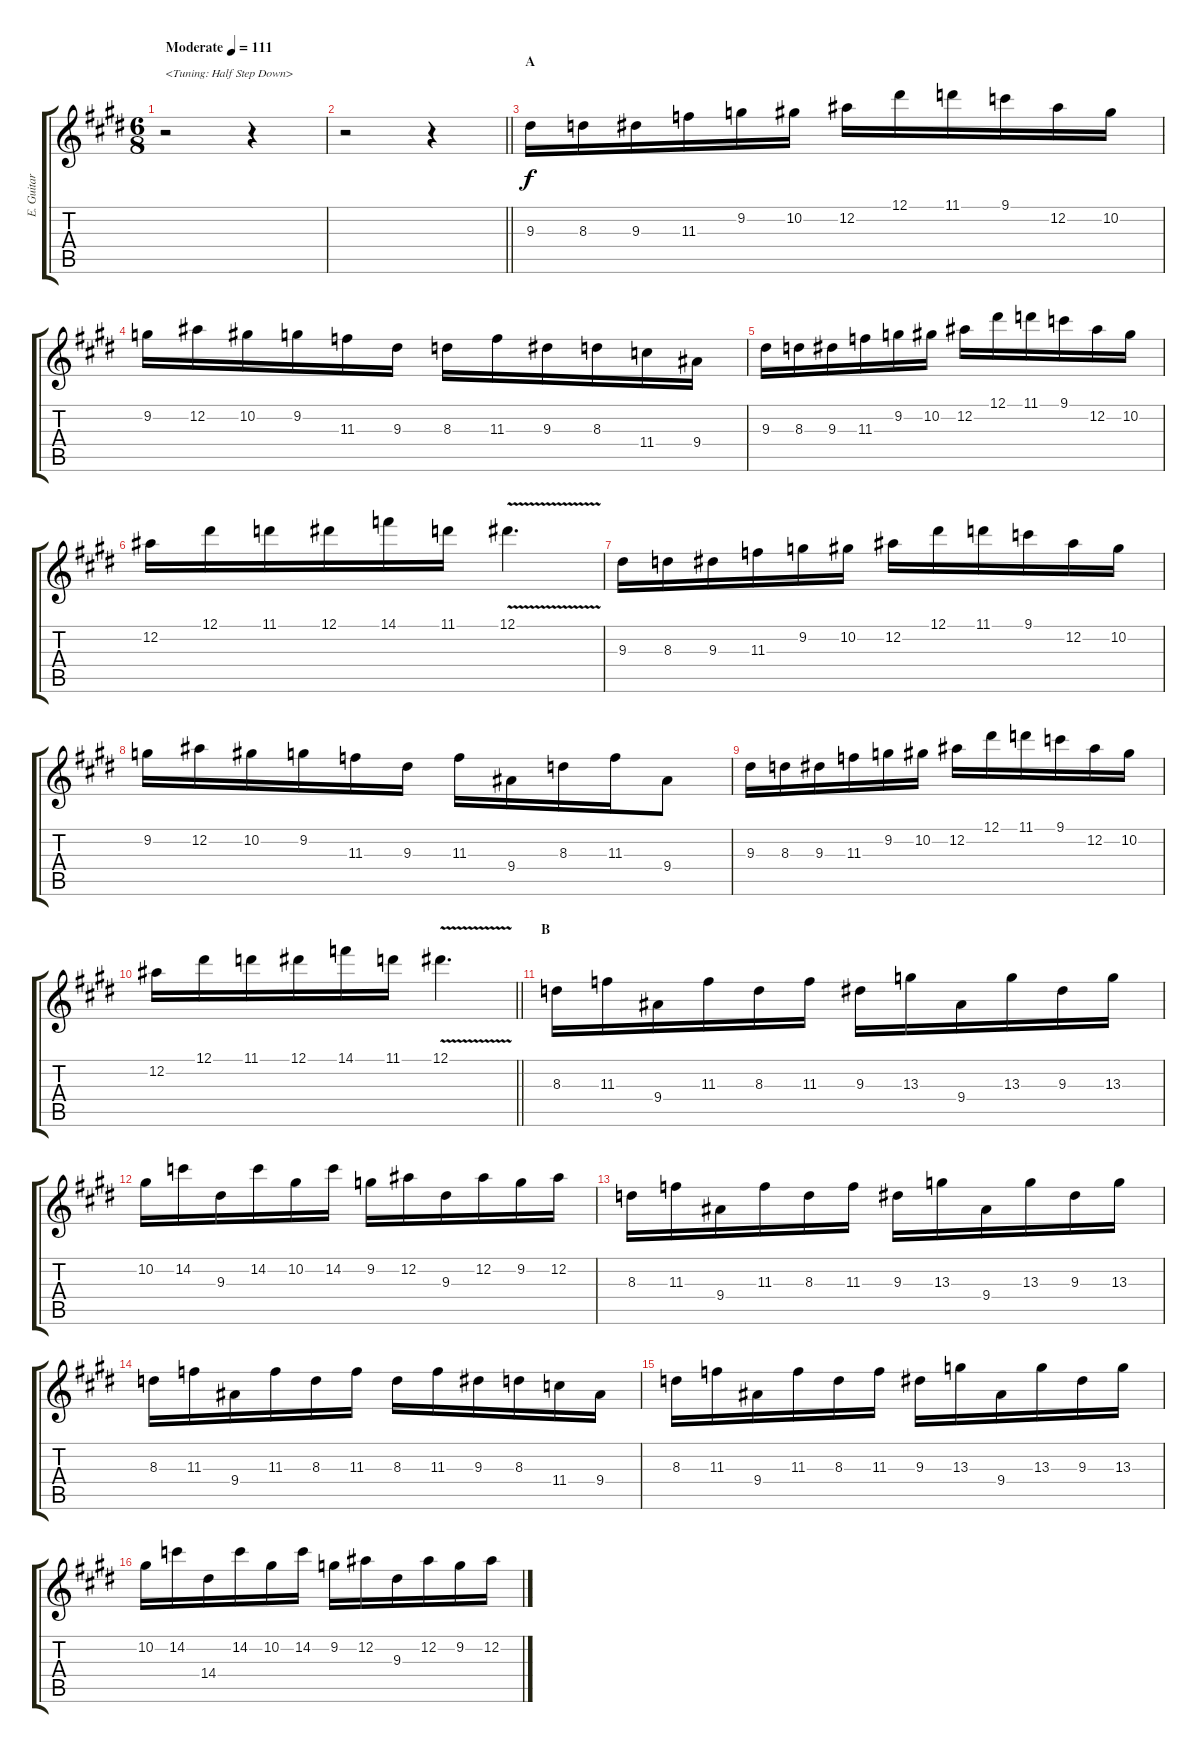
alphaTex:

\track ("E. Guitar I" "E. Guitar ") {instrument overdrivenguitar}
\staff {score tabs}
\tuning (Eb4 Bb3 Gb3 Db3 Ab2 Eb2) {hide}
\ts (6 8)
\tempo (111 "Moderate")
\clef g2
\ks e
r.2{txt "<Tuning: Half Step Down>" dy f instrument overdrivenguitar} r.4 |
\barLineRight lightlight
r.2 r.4 |
\section ("" "A")
9.3.16 8.3.16 9.3.16 11.3.16 9.2.16 10.2.16 12.2.16 12.1.16 11.1.16 9.1.16 12.2.16 10.2.16 |
9.2.16 12.2.16 10.2.16 9.2.16 11.3.16 9.3.16 8.3.16 11.3.16 9.3.16 8.3.16 11.4.16 9.4.16 |
9.3.16 8.3.16 9.3.16 11.3.16 9.2.16 10.2.16 12.2.16 12.1.16 11.1.16 9.1.16 12.2.16 10.2.16 |
12.2.16 12.1.16 11.1.16 12.1.16 14.1.16 11.1.16 12.1{v}.4{d} |
9.3.16 8.3.16 9.3.16 11.3.16 9.2.16 10.2.16 12.2.16 12.1.16 11.1.16 9.1.16 12.2.16 10.2.16 |
9.2.16 12.2.16 10.2.16 9.2.16 11.3.16 9.3.16 11.3.16 9.4.16 8.3.16 11.3.16 9.4.8 |
9.3.16 8.3.16 9.3.16 11.3.16 9.2.16 10.2.16 12.2.16 12.1.16 11.1.16 9.1.16 12.2.16 10.2.16 |
\barLineRight lightlight
12.2.16 12.1.16 11.1.16 12.1.16 14.1.16 11.1.16 12.1{v}.4{d} |
\section ("" "B")
8.3.16 11.3.16 9.4.16 11.3.16 8.3.16 11.3.16 9.3.16 13.3.16 9.4.16 13.3.16 9.3.16 13.3.16 |
10.2.16 14.2.16 9.3.16 14.2.16 10.2.16 14.2.16 9.2.16 12.2.16 9.3.16 12.2.16 9.2.16 12.2.16 |
8.3.16 11.3.16 9.4.16 11.3.16 8.3.16 11.3.16 9.3.16 13.3.16 9.4.16 13.3.16 9.3.16 13.3.16 |
8.3.16 11.3.16 9.4.16 11.3.16 8.3.16 11.3.16 8.3.16 11.3.16 9.3.16 8.3.16 11.4.16 9.4.16 |
8.3.16 11.3.16 9.4.16 11.3.16 8.3.16 11.3.16 9.3.16 13.3.16 9.4.16 13.3.16 9.3.16 13.3.16 |
10.2.16 14.2.16 14.4.16 14.2.16 10.2.16 14.2.16 9.2.16 12.2.16 9.3.16 12.2.16 9.2.16 12.2.16
